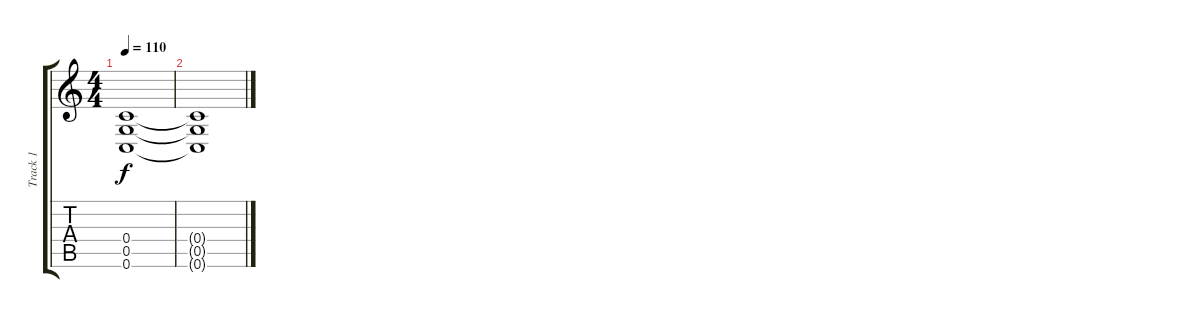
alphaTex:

\track ("Track 1" "Track 1") {instrument distortionguitar}
\staff {score tabs}
\tuning (D4 A3 F3 C3 G2 C2) {hide}
\ts (4 4)
\tempo 110
\clef g2
\ks c
(0.4{t} 0.5{t} 0.6{t}).1{dy f volume 0} |
(0.4{t} 0.5{t} 0.6{t}).1
